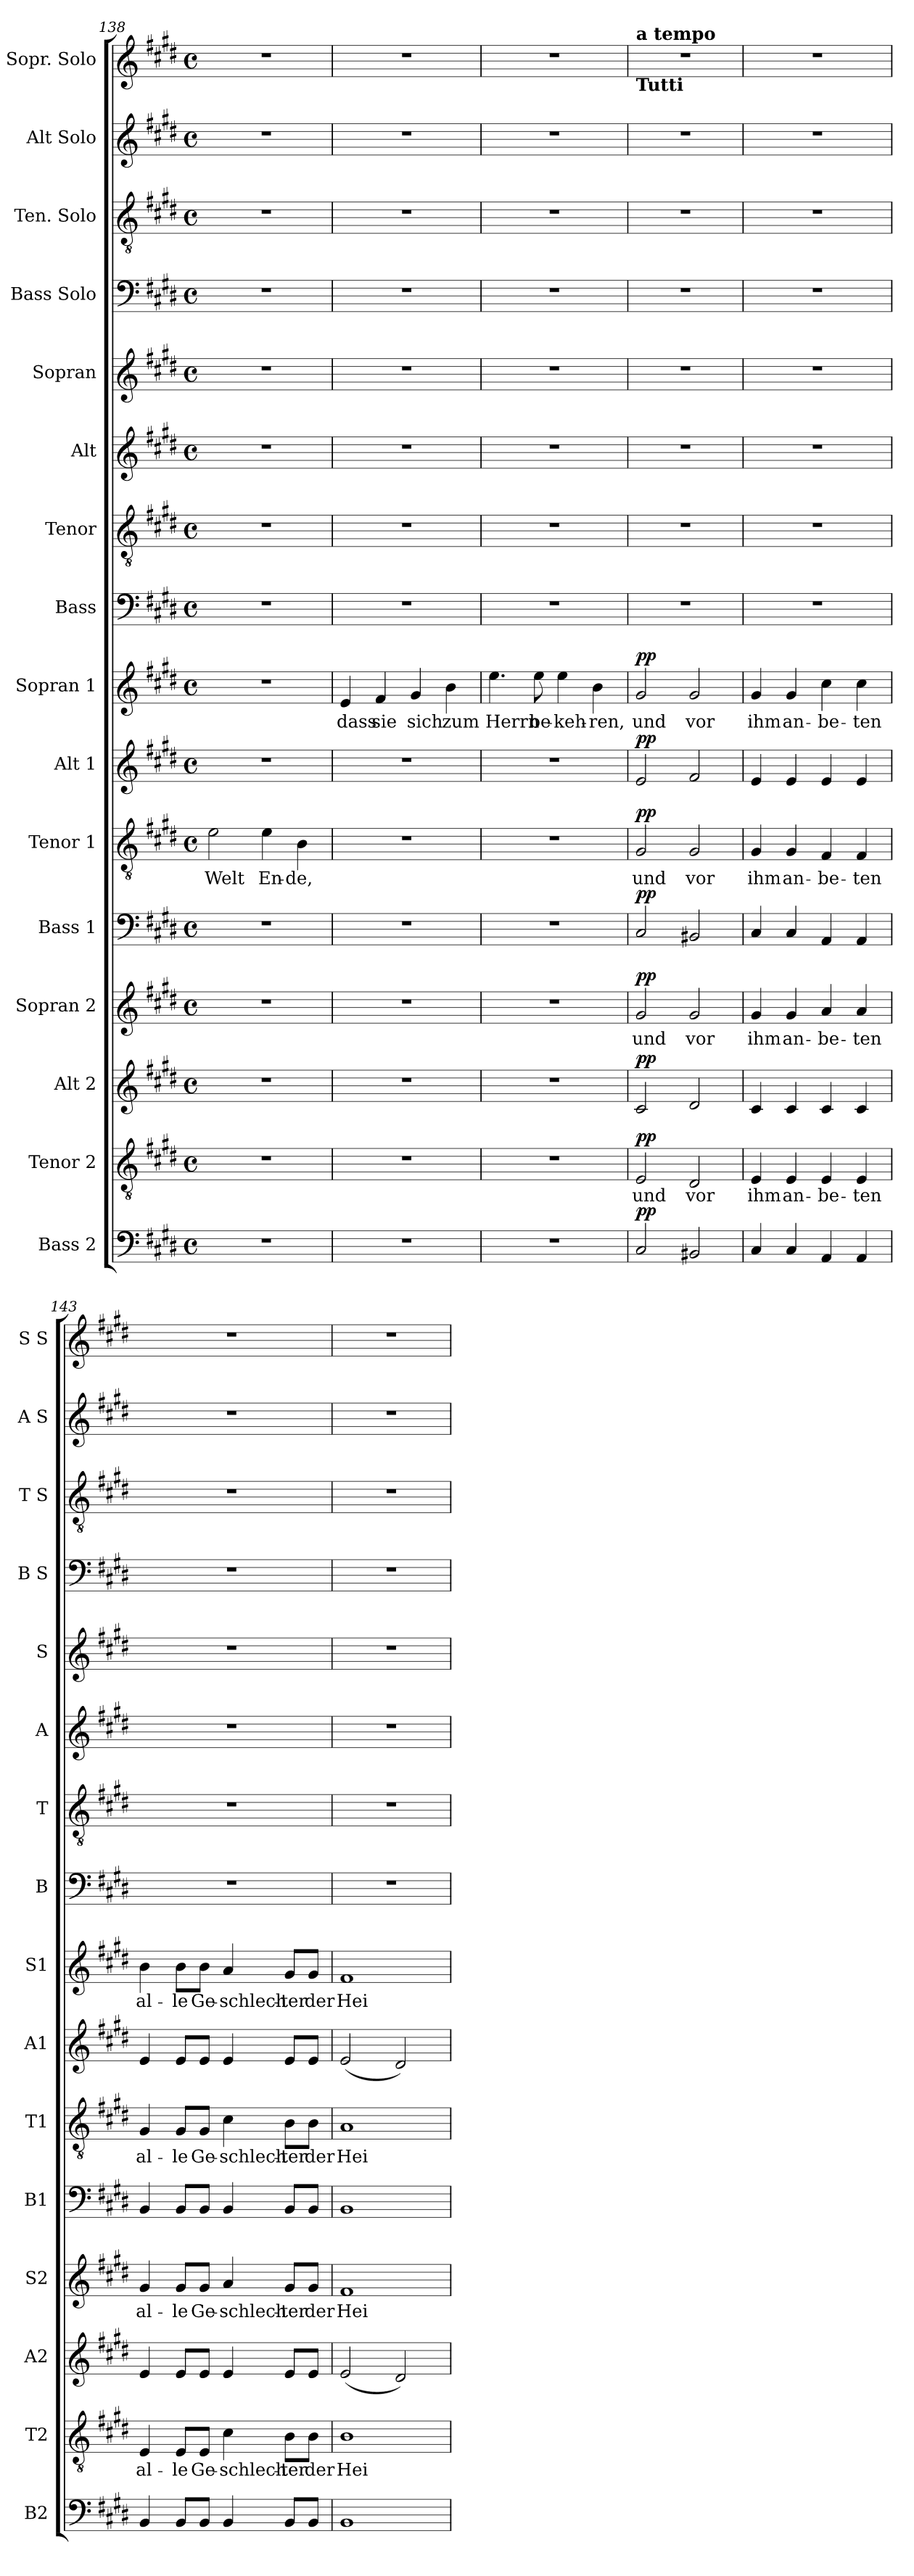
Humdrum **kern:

**kern	**dynam	**kern	**text	**dynam	**kern	**dynam	**kern	**text	**dynam	**kern	**dynam	**kern	**text	**dynam	**kern	**dynam	**kern	**text	**dynam	**kern	**kern	**kern	**kern	**kern	**kern	**kern	**kern
*part16	*part16	*part15	*part15	*part15	*part14	*part14	*part13	*part13	*part13	*part12	*part12	*part11	*part11	*part11	*part10	*part10	*part9	*part9	*part9	*part8	*part7	*part6	*part5	*part4	*part3	*part2	*part1
*staff16	*staff16	*staff15	*staff15	*staff15	*staff14	*staff14	*staff13	*staff13	*staff13	*staff12	*staff12	*staff11	*staff11	*staff11	*staff10	*staff10	*staff9	*staff9	*staff9	*staff8	*staff7	*staff6	*staff5	*staff4	*staff3	*staff2	*staff1
*I"Bass 2	*	*I"Tenor 2	*	*	*I"Alt 2	*	*I"Sopran 2	*	*	*I"Bass 1	*	*I"Tenor 1	*	*	*I"Alt 1	*	*I"Sopran 1	*	*	*I"Bass	*I"Tenor	*I"Alt	*I"Sopran	*I"Bass Solo	*I"Ten. Solo	*I"Alt Solo	*I"Sopr. Solo
*I'B2	*	*I'T2	*	*	*I'A2	*	*I'S2	*	*	*I'B1	*	*I'T1	*	*	*I'A1	*	*I'S1	*	*	*I'B	*I'T	*I'A	*I'S	*I'B S	*I'T S	*I'A S	*I'S S
*clefF4	*	*clefGv2	*	*	*clefG2	*	*clefG2	*	*	*clefF4	*	*clefGv2	*	*	*clefG2	*	*clefG2	*	*	*clefF4	*clefGv2	*clefG2	*clefG2	*clefF4	*clefGv2	*clefG2	*clefG2
*k[f#c#g#d#]	*	*k[f#c#g#d#]	*	*	*k[f#c#g#d#]	*	*k[f#c#g#d#]	*	*	*k[f#c#g#d#]	*	*k[f#c#g#d#]	*	*	*k[f#c#g#d#]	*	*k[f#c#g#d#]	*	*	*k[f#c#g#d#]	*k[f#c#g#d#]	*k[f#c#g#d#]	*k[f#c#g#d#]	*k[f#c#g#d#]	*k[f#c#g#d#]	*k[f#c#g#d#]	*k[f#c#g#d#]
*M4/4	*	*M4/4	*	*	*M4/4	*	*M4/4	*	*	*M4/4	*	*M4/4	*	*	*M4/4	*	*M4/4	*	*	*M4/4	*M4/4	*M4/4	*M4/4	*M4/4	*M4/4	*M4/4	*M4/4
*met(c)	*	*met(c)	*	*	*met(c)	*	*met(c)	*	*	*met(c)	*	*met(c)	*	*	*met(c)	*	*met(c)	*	*	*met(c)	*met(c)	*met(c)	*met(c)	*met(c)	*met(c)	*met(c)	*met(c)
=138	=138	=138	=138	=138	=138	=138	=138	=138	=138	=138	=138	=138	=138	=138	=138	=138	=138	=138	=138	=138	=138	=138	=138	=138	=138	=138	=138
1r	.	1r	.	.	1r	.	1r	.	.	1r	.	2e\	Welt	.	1r	.	1r	.	.	1r	1r	1r	1r	1r	1r	1r	1r
.	.	.	.	.	.	.	.	.	.	.	.	4e\	En-	.	.	.	.	.	.	.	.	.	.	.	.	.	.
.	.	.	.	.	.	.	.	.	.	.	.	4B\	-de,	.	.	.	.	.	.	.	.	.	.	.	.	.	.
!!LO:PB:g=z
=139	=139	=139	=139	=139	=139	=139	=139	=139	=139	=139	=139	=139	=139	=139	=139	=139	=139	=139	=139	=139	=139	=139	=139	=139	=139	=139	=139
1r	.	1r	.	.	1r	.	1r	.	.	1r	.	1r	.	.	1r	.	4e/	dass	.	1r	1r	1r	1r	1r	1r	1r	1r
.	.	.	.	.	.	.	.	.	.	.	.	.	.	.	.	.	4f#/	sie	.	.	.	.	.	.	.	.	.
.	.	.	.	.	.	.	.	.	.	.	.	.	.	.	.	.	4g#/	sich	.	.	.	.	.	.	.	.	.
.	.	.	.	.	.	.	.	.	.	.	.	.	.	.	.	.	4b\	zum	.	.	.	.	.	.	.	.	.
=140	=140	=140	=140	=140	=140	=140	=140	=140	=140	=140	=140	=140	=140	=140	=140	=140	=140	=140	=140	=140	=140	=140	=140	=140	=140	=140	=140
1r	.	1r	.	.	1r	.	1r	.	.	1r	.	1r	.	.	1r	.	4.ee\	Herrn	.	1r	1r	1r	1r	1r	1r	1r	1r
.	.	.	.	.	.	.	.	.	.	.	.	.	.	.	.	.	8ee\	be-	.	.	.	.	.	.	.	.	.
.	.	.	.	.	.	.	.	.	.	.	.	.	.	.	.	.	4ee\	-keh-	.	.	.	.	.	.	.	.	.
.	.	.	.	.	.	.	.	.	.	.	.	.	.	.	.	.	4b\	-ren,	.	.	.	.	.	.	.	.	.
=141	=141	=141	=141	=141	=141	=141	=141	=141	=141	=141	=141	=141	=141	=141	=141	=141	=141	=141	=141	=141	=141	=141	=141	=141	=141	=141	=141
!	!	!	!	!	!	!	!	!	!	!	!	!	!	!	!	!	!	!	!	!	!	!	!	!	!	!	!LO:TX:b:B:t=Tutti
!	!	!	!	!	!	!	!	!	!	!	!	!	!	!	!	!	!	!	!	!	!	!	!	!	!	!	!LO:TX:a:B:t=a tempo
!	!LO:DY:a	!	!	!LO:DY:a	!	!LO:DY:a	!	!	!LO:DY:a	!	!LO:DY:a	!	!	!LO:DY:a	!	!LO:DY:a	!	!	!LO:DY:a	!	!	!	!	!	!	!	!
2C#/	pp	2E/	und	pp	2c#/	pp	2g#/	und	pp	2C#/	pp	2G#/	und	pp	2e/	pp	2g#/	und	pp	1r	1r	1r	1r	1r	1r	1r	1r
2BB#X/	.	2D#/	vor	.	2d#/	.	2g#/	vor	.	2BB#X/	.	2G#/	vor	.	2f#/	.	2g#/	vor	.	.	.	.	.	.	.	.	.
=142	=142	=142	=142	=142	=142	=142	=142	=142	=142	=142	=142	=142	=142	=142	=142	=142	=142	=142	=142	=142	=142	=142	=142	=142	=142	=142	=142
4C#/	.	4E/	ihm	.	4c#/	.	4g#/	ihm	.	4C#/	.	4G#/	ihm	.	4e/	.	4g#/	ihm	.	1r	1r	1r	1r	1r	1r	1r	1r
4C#/	.	4E/	an-	.	4c#/	.	4g#/	an-	.	4C#/	.	4G#/	an-	.	4e/	.	4g#/	an-	.	.	.	.	.	.	.	.	.
4AA/	.	4E/	-be-	.	4c#/	.	4a/	-be-	.	4AA/	.	4F#/	-be-	.	4e/	.	4cc#\	-be-	.	.	.	.	.	.	.	.	.
4AA/	.	4E/	-ten	.	4c#/	.	4a/	-ten	.	4AA/	.	4F#/	-ten	.	4e/	.	4cc#\	-ten	.	.	.	.	.	.	.	.	.
=143	=143	=143	=143	=143	=143	=143	=143	=143	=143	=143	=143	=143	=143	=143	=143	=143	=143	=143	=143	=143	=143	=143	=143	=143	=143	=143	=143
4BB/	.	4E/	al-	.	4e/	.	4g#/	al-	.	4BB/	.	4G#/	al-	.	4e/	.	4b\	al-	.	1r	1r	1r	1r	1r	1r	1r	1r
8BB/L	.	8E/L	-le	.	8e/L	.	8g#/L	-le	.	8BB/L	.	8G#/L	-le	.	8e/L	.	8b\L	-le	.	.	.	.	.	.	.	.	.
8BB/J	.	8E/J	Ge-	.	8e/J	.	8g#/J	Ge-	.	8BB/J	.	8G#/J	Ge-	.	8e/J	.	8b\J	Ge-	.	.	.	.	.	.	.	.	.
4BB/	.	4c#\	-schlech-	.	4e/	.	4a/	-schlech-	.	4BB/	.	4c#\	-schlech-	.	4e/	.	4a/	-schlech-	.	.	.	.	.	.	.	.	.
8BB/L	.	8B\L	-ter	.	8e/L	.	8g#/L	-ter	.	8BB/L	.	8B\L	-ter	.	8e/L	.	8g#/L	-ter	.	.	.	.	.	.	.	.	.
8BB/J	.	8B\J	der	.	8e/J	.	8g#/J	der	.	8BB/J	.	8B\J	der	.	8e/J	.	8g#/J	der	.	.	.	.	.	.	.	.	.
!!LO:LB:g=z
=144	=144	=144	=144	=144	=144	=144	=144	=144	=144	=144	=144	=144	=144	=144	=144	=144	=144	=144	=144	=144	=144	=144	=144	=144	=144	=144	=144
1BB	.	1B	Hei-	.	(2e/	.	1f#	Hei-	.	1BB	.	1A	Hei-	.	(2e/	.	1f#	Hei-	.	1r	1r	1r	1r	1r	1r	1r	1r
.	.	.	.	.	2d#/)	.	.	.	.	.	.	.	.	.	2d#/)	.	.	.	.	.	.	.	.	.	.	.	.
=	=	=	=	=	=	=	=	=	=	=	=	=	=	=	=	=	=	=	=	=	=	=	=	=	=	=	=
*-	*-	*-	*-	*-	*-	*-	*-	*-	*-	*-	*-	*-	*-	*-	*-	*-	*-	*-	*-	*-	*-	*-	*-	*-	*-	*-	*-
